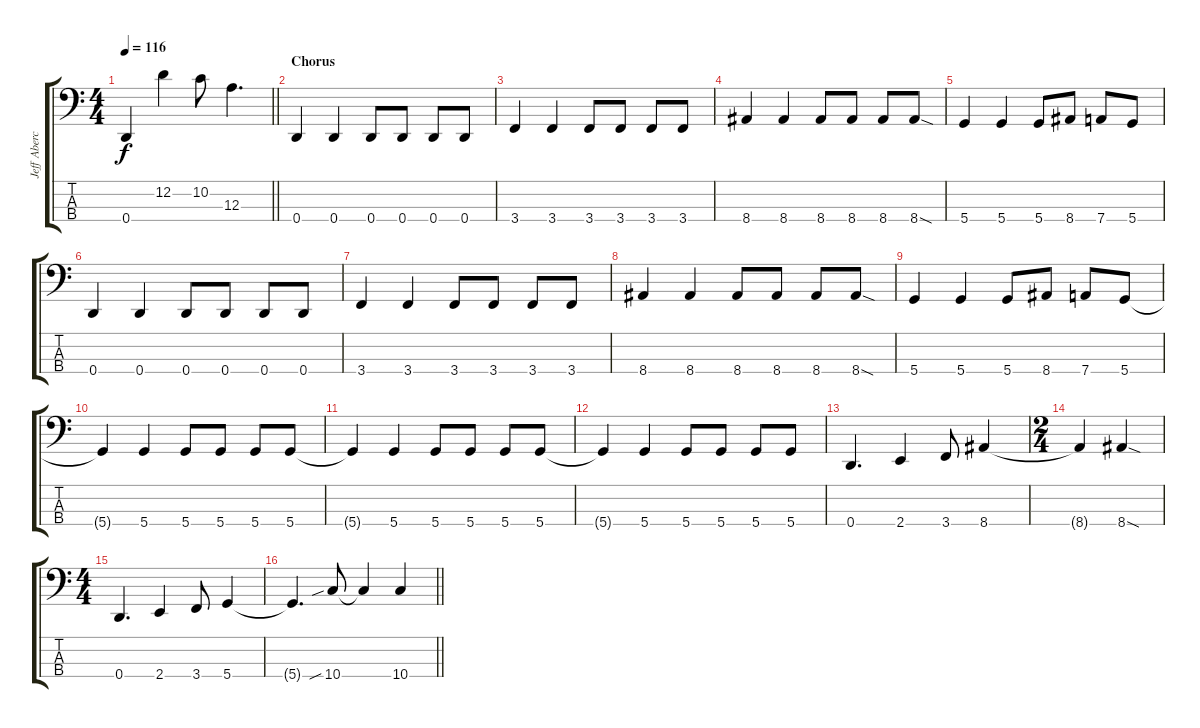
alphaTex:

\track ("Jeff Abercrombie (Bass)" "Jeff Aberc") {instrument electricbassfinger}
\staff {score tabs}
\tuning (G2 D2 A1 D1) {hide}
\ts (4 4)
\tempo 116
\clef f4
\barLineRight lightlight
\ks c
0.4.4{dy f} 12.2.4{volume 13} 10.2.8 12.3.4{d} |
\section ("" "Chorus")
0.4.4{volume 11} 0.4.4 0.4.8 0.4.8 0.4.8 0.4.8 |
3.4.4 3.4.4 3.4.8 3.4.8 3.4.8 3.4.8 |
8.4.4 8.4.4 8.4.8 8.4.8 8.4.8 8.4{sod}.8 |
5.4.4 5.4.4 5.4.8 8.4.8 7.4.8 5.4.8 |
0.4.4 0.4.4 0.4.8 0.4.8 0.4.8 0.4.8 |
3.4.4 3.4.4 3.4.8 3.4.8 3.4.8 3.4.8 |
8.4.4 8.4.4 8.4.8 8.4.8 8.4.8 8.4{sod}.8 |
5.4.4 5.4.4 5.4.8 8.4.8 7.4.8 5.4.8 |
5.4{t}.4 5.4.4 5.4.8 5.4.8 5.4.8 5.4.8 |
5.4{t}.4 5.4.4 5.4.8 5.4.8 5.4.8 5.4.8 |
5.4{t}.4 5.4.4 5.4.8 5.4.8 5.4.8 5.4.8 |
0.4.4{d} 2.4.4 3.4.8 8.4.4 |
\ts (2 4)
8.4{t}.4 8.4{sod}.4 |
\ts (4 4)
0.4.4{d} 2.4.4 3.4.8 5.4.4 |
\barLineRight lightlight
5.4{t}.4{d} 10.4{sib}.8 10.4{t}.4 10.4.4
